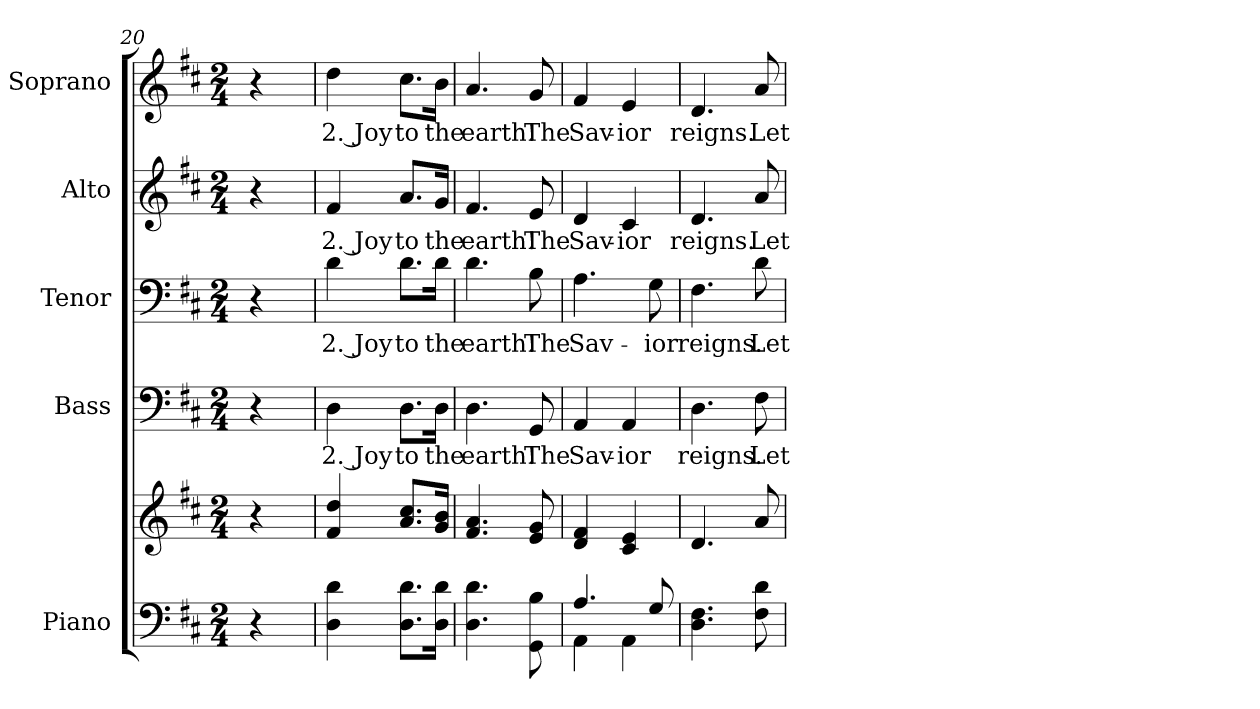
**kern	**kern	**kern	**text	**kern	**text	**kern	**text	**kern	**text
*part5	*part5	*part4	*part4	*part3	*part3	*part2	*part2	*part1	*part1
*staff6	*staff5	*staff4	*staff4	*staff3	*staff3	*staff2	*staff2	*staff1	*staff1
*I"Piano	*	*I"Bass	*	*I"Tenor	*	*I"Alto	*	*I"Soprano	*
*I'Pno.	*	*I'B.	*	*I'T.	*	*I'A.	*	*I'S.	*
*clefF4	*clefG2	*clefF4	*	*clefF4	*	*clefG2	*	*clefG2	*
*k[f#c#]	*k[f#c#]	*k[f#c#]	*	*k[f#c#]	*	*k[f#c#]	*	*k[f#c#]	*
*D:	*D:	*D:	*	*D:	*	*D:	*	*D:	*
*M2/4	*M2/4	*M2/4	*	*M2/4	*	*M2/4	*	*M2/4	*
=20	=20	=20	=20	=20	=20	=20	=20	=20	=20
4r	4r	4r	.	4r	.	4r	.	4r	.
!!LO:PB:g=z
=21	=21	=21	=21	=21	=21	=21	=21	=21	=21
!	!	!	!LO:LY:b:color=#000000	!	!	!	!	!	!
!	!	!	!	!	!LO:LY:b:color=#000000	!	!	!	!
!	!	!	!	!	!	!	!LO:LY:b:color=#000000	!	!
!	!	!	!	!	!	!	!	!	!LO:LY:b:color=#000000
4Di\ 4di	4f#i/ 4ddi	4Di\	2. Joy	4di\	2. Joy	4f#i/	2. Joy	4ddi\	2. Joy
!	!	!	!LO:LY:b:color=#000000	!	!	!	!	!	!
!	!	!	!	!	!LO:LY:b:color=#000000	!	!	!	!
!	!	!	!	!	!	!	!LO:LY:b:color=#000000	!	!
!	!	!	!	!	!	!	!	!	!LO:LY:b:color=#000000
8.Di\ 8.di\L	8.ai/ 8.cc#i/L	8.Di\L	to	8.di\L	to	8.ai/L	to	8.cc#i\L	to
!	!	!	!LO:LY:b:color=#000000	!	!	!	!	!	!
!	!	!	!	!	!LO:LY:b:color=#000000	!	!	!	!
!	!	!	!	!	!	!	!LO:LY:b:color=#000000	!	!
!	!	!	!	!	!	!	!	!	!LO:LY:b:color=#000000
16Di\ 16di\Jk	16gi/ 16bi/Jk	16Di\Jk	the	16di\Jk	the	16gi/Jk	the	16bi\Jk	the
=22	=22	=22	=22	=22	=22	=22	=22	=22	=22
!	!	!	!LO:LY:b:color=#000000	!	!	!	!	!	!
!	!	!	!	!	!LO:LY:b:color=#000000	!	!	!	!
!	!	!	!	!	!	!	!LO:LY:b:color=#000000	!	!
!	!	!	!	!	!	!	!	!	!LO:LY:b:color=#000000
4.Di\ 4.di	4.f#i/ 4.ai	4.Di\	earth!	4.di\	earth!	4.f#i/	earth!	4.ai/	earth!
!	!	!	!LO:LY:b:color=#000000	!	!	!	!	!	!
!	!	!	!	!	!LO:LY:b:color=#000000	!	!	!	!
!	!	!	!	!	!	!	!LO:LY:b:color=#000000	!	!
!	!	!	!	!	!	!	!	!	!LO:LY:b:color=#000000
8GGi\ 8Bi	8ei/ 8gi	8GGi/	The	8Bi\	The	8ei/	The	8gi/	The
=23	=23	=23	=23	=23	=23	=23	=23	=23	=23
*^	*	*	*	*	*	*	*	*	*
!	!	!	!	!LO:LY:b:color=#000000	!	!	!	!	!	!
!	!	!	!	!	!	!LO:LY:b:color=#000000	!	!	!	!
!	!	!	!	!	!	!	!	!LO:LY:b:color=#000000	!	!
!	!	!	!	!	!	!	!	!	!	!LO:LY:b:color=#000000
4.Ai/	4AAi\	4di/ 4f#i	4AAi/	Sav-	4.Ai\	Sav-	4di/	Sav-	4f#i/	Sav-
!	!	!	!	!LO:LY:b:color=#000000	!	!	!	!	!	!
!	!	!	!	!	!	!	!	!LO:LY:b:color=#000000	!	!
!	!	!	!	!	!	!	!	!	!	!LO:LY:b:color=#000000
.	4AAi\	4c#i/ 4ei	4AAi/	-ior	.	.	4c#i/	-ior	4ei/	-ior
!	!	!	!	!	!	!LO:LY:b:color=#000000	!	!	!	!
8Gi/	.	.	.	.	8Gi\	-ior	.	.	.	.
*v	*v	*	*	*	*	*	*	*	*	*
!!LO:PB:g=z
=24	=24	=24	=24	=24	=24	=24	=24	=24	=24
!	!	!	!LO:LY:b:color=#000000	!	!	!	!	!	!
!	!	!	!	!	!LO:LY:b:color=#000000	!	!	!	!
!	!	!	!	!	!	!	!LO:LY:b:color=#000000	!	!
!	!	!	!	!	!	!	!	!	!LO:LY:b:color=#000000
4.Di\ 4.F#i	4.di/	4.Di\	reigns.	4.F#i\	reigns.	4.di/	reigns.	4.di/	reigns.
!	!	!	!LO:LY:b:color=#000000	!	!	!	!	!	!
!	!	!	!	!	!LO:LY:b:color=#000000	!	!	!	!
!	!	!	!	!	!	!	!LO:LY:b:color=#000000	!	!
!	!	!	!	!	!	!	!	!	!LO:LY:b:color=#000000
8F#i\ 8di	8ai/	8F#i\	Let	8di\	Let	8ai/	Let	8ai/	Let
=	=	=	=	=	=	=	=	=	=
*-	*-	*-	*-	*-	*-	*-	*-	*-	*-
